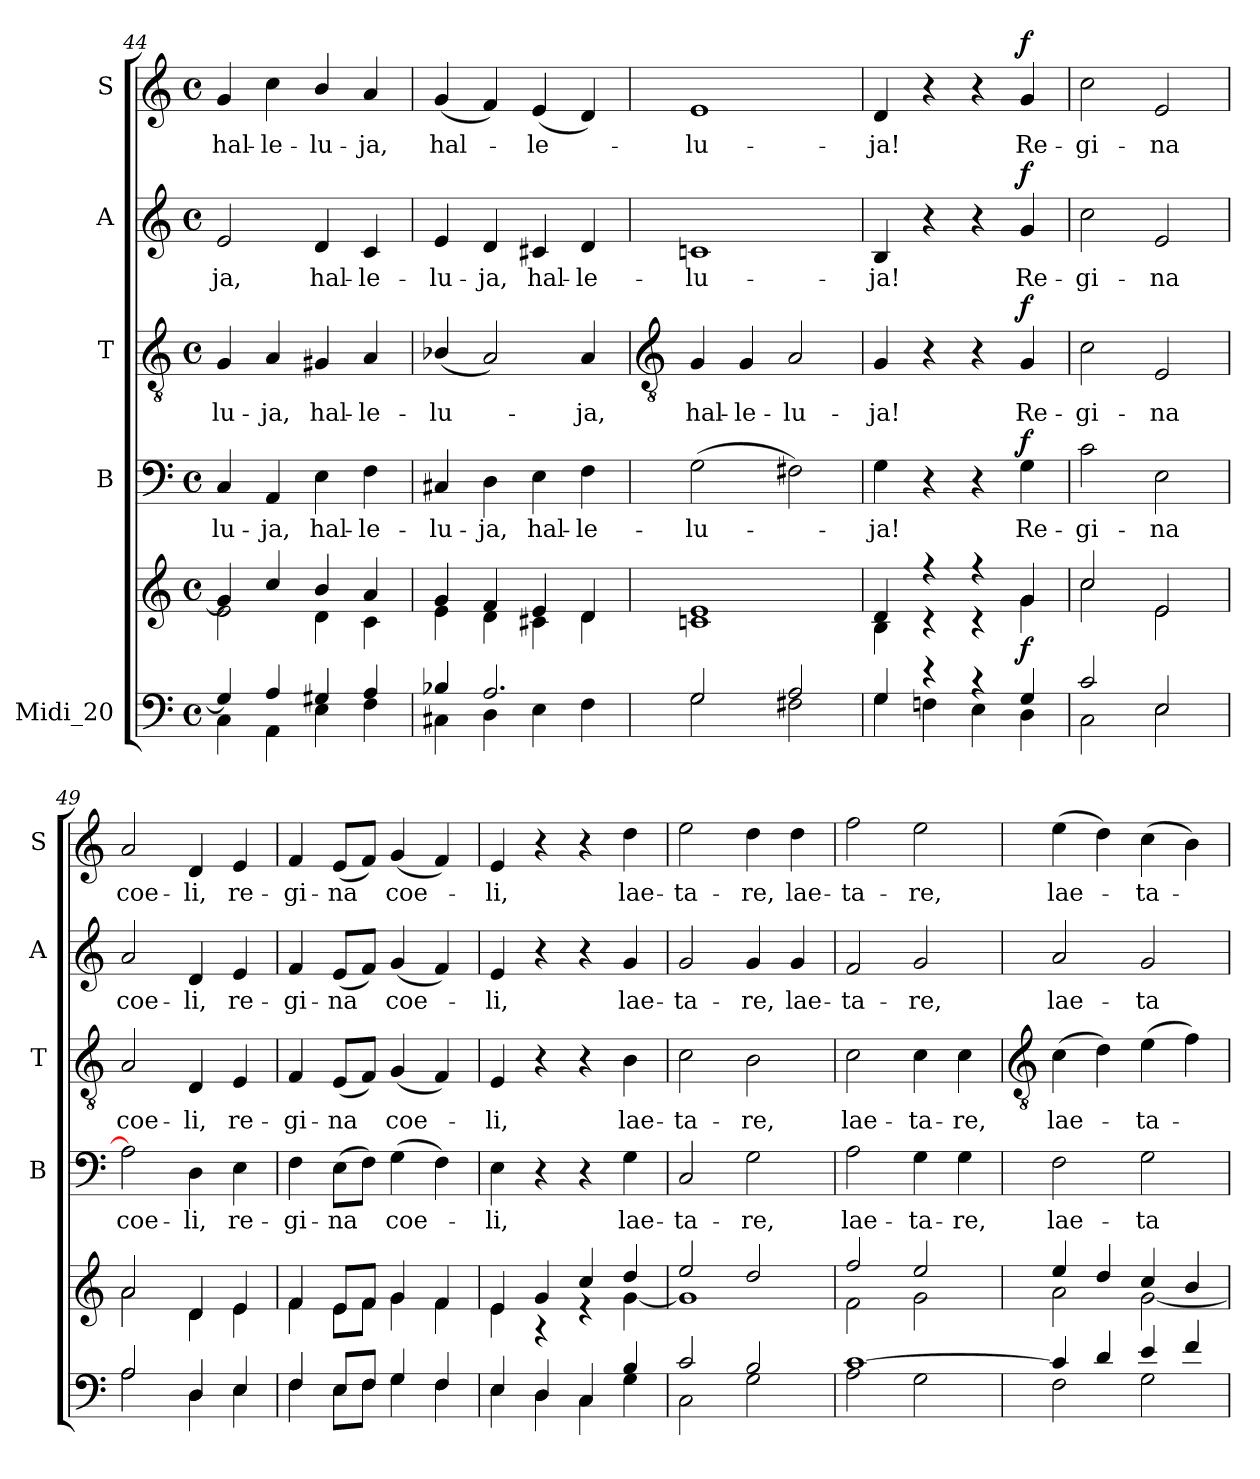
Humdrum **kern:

**kern	**kern	**dynam	**kern	**text	**dynam	**kern	**text	**dynam	**kern	**text	**dynam	**kern	**text	**dynam
*part5	*part5	*part5	*part4	*part4	*part4	*part3	*part3	*part3	*part2	*part2	*part2	*part1	*part1	*part1
*staff6	*staff5	*staff5/6	*staff4	*staff4	*staff4	*staff3	*staff3	*staff3	*staff2	*staff2	*staff2	*staff1	*staff1	*staff1
*I"Midi_20	*	*	*I"B	*	*	*I"T	*	*	*I"A	*	*	*I"S	*	*
*	*	*	*I'B	*	*	*I'T	*	*	*I'A	*	*	*I'S	*	*
*clefF4	*clefG2	*	*clefF4	*	*	*clefGv2	*	*	*clefG2	*	*	*clefG2	*	*
*k[]	*k[]	*	*k[]	*	*	*k[]	*	*	*k[]	*	*	*k[]	*	*
*C:	*C:	*	*C:	*	*	*C:	*	*	*C:	*	*	*C:	*	*
*M4/4	*M4/4	*	*M4/4	*	*	*M4/4	*	*	*M4/4	*	*	*M4/4	*	*
*met(c)	*met(c)	*	*met(c)	*	*	*met(c)	*	*	*met(c)	*	*	*met(c)	*	*
=44	=44	=44	=44	=44	=44	=44	=44	=44	=44	=44	=44	=44	=44	=44
*^	*^	*	*	*	*	*	*	*	*	*	*	*	*	*
!	!	!	!	!	!	!LO:LY:b	!	!	!LO:LY:b	!	!	!LO:LY:b	!	!	!LO:LY:b	!
4G/]	4C\	4g/]	2e\	.	4C	-lu-	.	4G	-lu-	.	2e	-ja,	.	4g	hal-	.
!	!	!	!	!	!	!LO:LY:b	!	!	!LO:LY:b	!	!	!	!	!	!LO:LY:b	!
4A/	4AA\	4cc/	.	.	4AA	-ja,	.	4A	-ja,	.	.	.	.	4cc	-le-	.
!	!	!	!	!	!	!LO:LY:b	!	!	!LO:LY:b	!	!	!LO:LY:b	!	!	!LO:LY:b	!
4G#X/	4E\	4b/	4d\	.	4E	hal-	.	4G#X	hal-	.	4d	hal-	.	4b/	-lu-	.
!	!	!	!	!	!	!LO:LY:b	!	!	!LO:LY:b	!	!	!LO:LY:b	!	!	!LO:LY:b	!
4A/	4F\	4a/	4c\	.	4F	-le-	.	4A	-le-	.	4c	-le-	.	4a	-ja,	.
=45	=45	=45	=45	=45	=45	=45	=45	=45	=45	=45	=45	=45	=45	=45	=45	=45
!	!	!	!	!	!	!LO:LY:b	!	!	!LO:LY:b	!	!	!LO:LY:b	!	!	!LO:LY:b	!
4B-X/	4C#X\	4g/	4e\	.	4C#X	-lu-	.	(<4B-X/	-lu-	.	4e	-lu-	.	(<4g	hal-	.
!	!	!	!	!	!	!LO:LY:b	!	!	!	!	!	!LO:LY:b	!	!	!	!
2.A/	4D\	4f/	4d\	.	4D	-ja,	.	2A)	.	.	4d	-ja,	.	4f)	.	.
!	!	!	!	!	!	!LO:LY:b	!	!	!	!	!	!LO:LY:b	!	!	!LO:LY:b	!
.	4E\	4e/	4c#X\	.	4E	hal-	.	.	.	.	4c#X	hal-	.	(<4e	le-	.
!	!	!	!	!	!	!LO:LY:b	!	!	!LO:LY:b	!	!	!LO:LY:b	!	!	!	!
.	4F\	4d/	4d\	.	4F	-le-	.	4A	ja,	.	4d	-le-	.	4d)	.	.
!!LO:LB:g=z
=46	=46	=46	=46	=46	=46	=46	=46	=46	=46	=46	=46	=46	=46	=46	=46	=46
*	*	*	*	*	*	*	*	*clefGv2	*	*	*	*	*	*	*	*
!	!	!	!	!	!	!LO:LY:b	!	!	!LO:LY:b	!	!	!LO:LY:b	!	!	!LO:LY:b	!
2G/	2G\	1e/	1cn\	.	(>2G	-lu-	.	4G	hal-	.	1cn	-lu-	.	1e	lu-	.
!	!	!	!	!	!	!	!	!	!LO:LY:b	!	!	!	!	!	!	!
.	.	.	.	.	.	.	.	4G	-le-	.	.	.	.	.	.	.
!	!	!	!	!	!	!	!	!	!LO:LY:b	!	!	!	!	!	!	!
2A/	2F#X\	.	.	.	2F#X)	.	.	2A	-lu-	.	.	.	.	.	.	.
=47	=47	=47	=47	=47	=47	=47	=47	=47	=47	=47	=47	=47	=47	=47	=47	=47
!	!	!	!	!	!	!LO:LY:b	!	!	!LO:LY:b	!	!	!LO:LY:b	!	!	!LO:LY:b	!
4G/	4G\	4d/	4B\	.	4G	ja!	.	4G	-ja!	.	4B	-ja!	.	4d	-ja!	.
4r	4Fn\	4r	4r	.	4r	.	.	4r	.	.	4r	.	.	4r	.	.
4r	4E\	4r	4r	.	4r	.	.	4r	.	.	4r	.	.	4r	.	.
!	!	!	!	!LO:DY:a=2	!	!LO:LY:b	!LO:DY:b	!	!LO:LY:b	!LO:DY:b	!	!LO:LY:b	!LO:DY:b	!	!LO:LY:b	!LO:DY:b
4G/	4D\	4g/	4g\	f	4G	Re-	f	4G	Re-	f	4g	Re-	f	4g	Re-	f
=48	=48	=48	=48	=48	=48	=48	=48	=48	=48	=48	=48	=48	=48	=48	=48	=48
!	!	!	!	!	!	!LO:LY:b	!	!	!LO:LY:b	!	!	!LO:LY:b	!	!	!LO:LY:b	!
2c/	2C\	2cc/	2cc\	.	2c	-gi-	.	2c	-gi-	.	2cc	-gi-	.	2cc	-gi-	.
!	!	!	!	!	!	!LO:LY:b	!	!	!LO:LY:b	!	!	!LO:LY:b	!	!	!LO:LY:b	!
2E/	2E\	2e/	2e\	.	2E	-na	.	2E	-na	.	2e	-na	.	2e	-na	.
=49	=49	=49	=49	=49	=49	=49	=49	=49	=49	=49	=49	=49	=49	=49	=49	=49
!	!	!	!	!	!	!LO:LY:b	!	!	!LO:LY:b	!	!	!LO:LY:b	!	!	!LO:LY:b	!
2A/	2A\	2a/	2a\	.	2A]	coe-	.	2A	coe-	.	2a	coe-	.	2a	coe-	.
!	!	!	!	!	!	!LO:LY:b	!	!	!LO:LY:b	!	!	!LO:LY:b	!	!	!LO:LY:b	!
4D/	4D\	4d/	4d\	.	4D	-li,	.	4D	-li,	.	4d	-li,	.	4d	-li,	.
!	!	!	!	!	!	!LO:LY:b	!	!	!LO:LY:b	!	!	!LO:LY:b	!	!	!LO:LY:b	!
4E/	4E\	4e/	4e\	.	4E	re-	.	4E	re-	.	4e	re-	.	4e	re-	.
=50	=50	=50	=50	=50	=50	=50	=50	=50	=50	=50	=50	=50	=50	=50	=50	=50
!	!	!	!	!	!	!LO:LY:b	!	!	!LO:LY:b	!	!	!LO:LY:b	!	!	!LO:LY:b	!
4F/	4F\	4f/	4f\	.	4F	-gi-	.	4F	-gi-	.	4f	-gi-	.	4f	-gi-	.
!	!	!	!	!	!	!LO:LY:b	!	!	!LO:LY:b	!	!	!LO:LY:b	!	!	!LO:LY:b	!
8E/L	8E\L	8e/L	8e\L	.	(>8EL	-na	.	(<8EL	-na	.	(<8eL	-na	.	(<8eL	-na	.
8F/J	8F\J	8f/J	8f\J	.	8FJ)	.	.	8FJ)	.	.	8fJ)	.	.	8fJ)	.	.
!	!	!	!	!	!	!LO:LY:b	!	!	!LO:LY:b	!	!	!LO:LY:b	!	!	!LO:LY:b	!
4G/	4G\	4g/	4g\	.	(>4G	coe-	.	(<4G	coe-	.	(<4g	coe-	.	(<4g	coe-	.
4F/	4F\	4f/	4f\	.	4F)	.	.	4F)	.	.	4f)	.	.	4f)	.	.
=51	=51	=51	=51	=51	=51	=51	=51	=51	=51	=51	=51	=51	=51	=51	=51	=51
!	!	!	!	!	!	!LO:LY:b	!	!	!LO:LY:b	!	!	!LO:LY:b	!	!	!LO:LY:b	!
4E/	4E\	4e/	4e\	.	4E	li,	.	4E	li,	.	4e	li,	.	4e	li,	.
4D/	4D\	4g/	4r	.	4r	.	.	4r	.	.	4r	.	.	4r	.	.
4C/	4C\	4cc/	4r	.	4r	.	.	4r	.	.	4r	.	.	4r	.	.
!	!	!	!	!	!	!LO:LY:b	!	!	!LO:LY:b	!	!	!LO:LY:b	!	!	!LO:LY:b	!
4B/	4G\	4dd/	[4g\	.	4G	lae-	.	4B	lae-	.	4g	lae-	.	4dd	lae-	.
=52	=52	=52	=52	=52	=52	=52	=52	=52	=52	=52	=52	=52	=52	=52	=52	=52
!	!	!	!	!	!	!LO:LY:b	!	!	!LO:LY:b	!	!	!LO:LY:b	!	!	!LO:LY:b	!
2c/	2C\	2ee/	1g\]	.	2C	-ta-	.	2c	-ta-	.	2g	-ta-	.	2ee	-ta-	.
!	!	!	!	!	!	!LO:LY:b	!	!	!LO:LY:b	!	!	!LO:LY:b	!	!	!LO:LY:b	!
2B/	2G\	2dd/	.	.	2G	-re,	.	2B	-re,	.	4g	-re,	.	4dd	-re,	.
!	!	!	!	!	!	!	!	!	!	!	!	!LO:LY:b	!	!	!LO:LY:b	!
.	.	.	.	.	.	.	.	.	.	.	4g	lae-	.	4dd	lae-	.
=53	=53	=53	=53	=53	=53	=53	=53	=53	=53	=53	=53	=53	=53	=53	=53	=53
!	!	!	!	!	!	!LO:LY:b	!	!	!LO:LY:b	!	!	!LO:LY:b	!	!	!LO:LY:b	!
[1c/	2A\	2ff/	2f\	.	2A	lae-	.	2c	lae-	.	2f	-ta-	.	2ff	-ta-	.
!	!	!	!	!	!	!LO:LY:b	!	!	!LO:LY:b	!	!	!LO:LY:b	!	!	!LO:LY:b	!
.	2G\	2ee/	2g\	.	4G	-ta-	.	4c	-ta-	.	2g	-re,	.	2ee	-re,	.
!	!	!	!	!	!	!LO:LY:b	!	!	!LO:LY:b	!	!	!	!	!	!	!
.	.	.	.	.	4G	-re,	.	4c	-re,	.	.	.	.	.	.	.
!!LO:LB:g=z
=54	=54	=54	=54	=54	=54	=54	=54	=54	=54	=54	=54	=54	=54	=54	=54	=54
*	*	*	*	*	*	*	*	*clefGv2	*	*	*	*	*	*	*	*
!	!	!	!	!	!	!LO:LY:b	!	!	!LO:LY:b	!	!	!LO:LY:b	!	!	!LO:LY:b	!
4c/]	2F\	4ee/	2a\	.	2F	lae-	.	(>4c	lae-	.	2a	lae-	.	(>4ee	lae-	.
4d/	.	4dd/	.	.	.	.	.	4d)	.	.	.	.	.	4dd)	.	.
!	!	!	!	!	!	!LO:LY:b	!	!	!LO:LY:b	!	!	!LO:LY:b	!	!	!LO:LY:b	!
4e/	2G\	4cc/	[2g\	.	2G	-ta-	.	(>4e	ta-	.	2g	-ta-	.	(>4cc	ta-	.
4f/	.	4b/	.	.	.	.	.	4f)	.	.	.	.	.	4b)	.	.
*v	*v	*	*	*	*	*	*	*	*	*	*	*	*	*	*	*
*	*v	*v	*	*	*	*	*	*	*	*	*	*	*	*	*
=	=	=	=	=	=	=	=	=	=	=	=	=	=	=
*-	*-	*-	*-	*-	*-	*-	*-	*-	*-	*-	*-	*-	*-	*-
